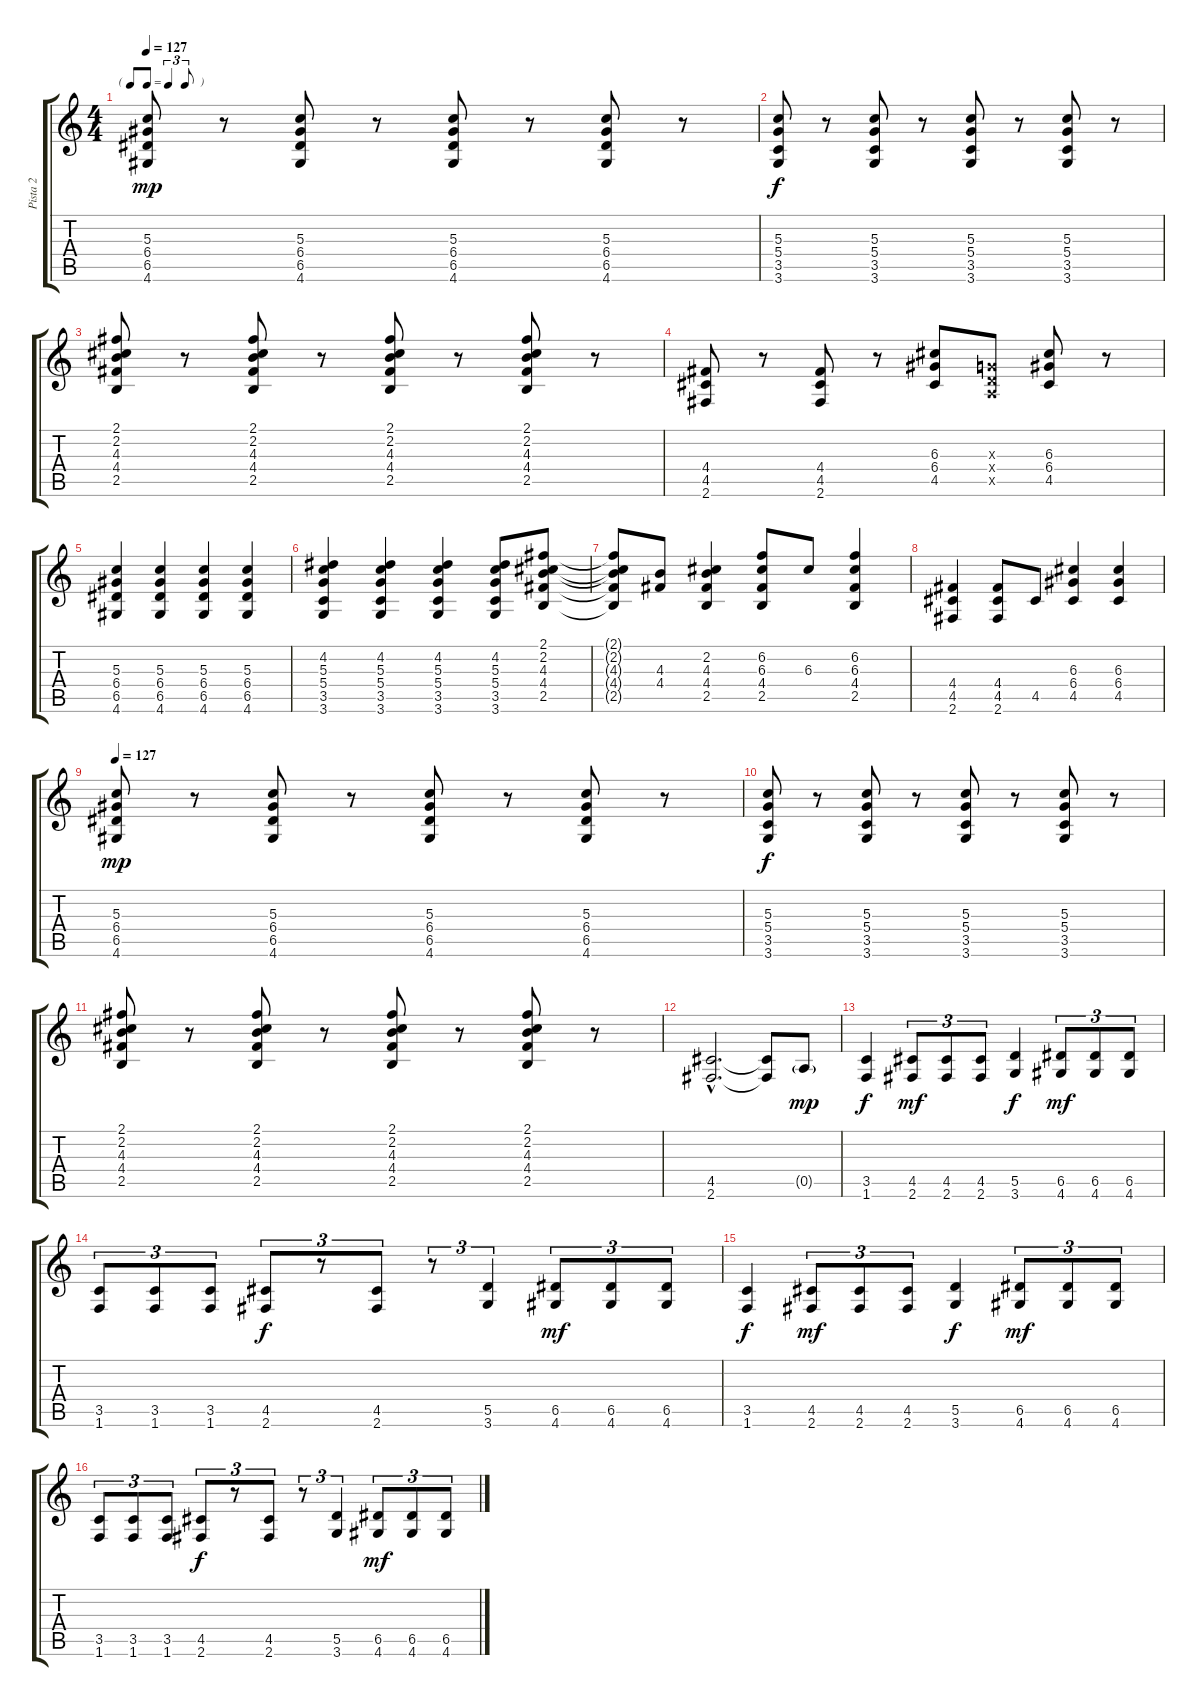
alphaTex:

\track ("Pista 2" "Pista 2") {instrument overdrivenguitar}
\staff {score tabs}
\tuning (E4 B3 G3 D3 A2 E2) {hide}
\ts (4 4)
\tf triplet8th
\tempo 127
\clef g2
\ks c
(5.3 6.4 6.5 4.6).8{dy mp} r.8 (5.3 6.4 6.5 4.6).8 r.8 (5.3 6.4 6.5 4.6).8 r.8 (5.3 6.4 6.5 4.6).8 r.8 |
(5.3 5.4 3.5 3.6).8{dy f} r.8 (5.3 5.4 3.5 3.6).8 r.8 (5.3 5.4 3.5 3.6).8 r.8 (5.3 5.4 3.5 3.6).8 r.8 |
(2.1 2.2 4.3 4.4 2.5).8 r.8 (2.1 2.2 4.3 4.4 2.5).8 r.8 (2.1 2.2 4.3 4.4 2.5).8 r.8 (2.1 2.2 4.3 4.4 2.5).8 r.8 |
(4.4 4.5 2.6).8 r.8 (4.4 4.5 2.6).8 r.8 (6.3 6.4 4.5).8 (0.3{x} 0.4{x} 0.5{x}).8 (6.3 6.4 4.5).8 r.8 |
(5.3 6.4 6.5 4.6).4 (5.3 6.4 6.5 4.6).4 (5.3 6.4 6.5 4.6).4 (5.3 6.4 6.5 4.6).4 |
(4.2 5.3 5.4 3.5 3.6).4 (4.2 5.3 5.4 3.5 3.6).4 (4.2 5.3 5.4 3.5 3.6).4 (4.2 5.3 5.4 3.5 3.6).8 (2.1 2.2 4.3 4.4 2.5).8 |
(2.1{t} 2.2{t} 4.3{t} 4.4{t} 2.5{t}).8 (4.3 4.4).8 (2.2 4.3 4.4 2.5).4 (6.2 6.3 4.4 2.5).8 6.3.8 (6.2 6.3 4.4 2.5).4 |
(4.4 4.5 2.6).4 (4.4 4.5 2.6).8 4.5.8 (6.3 6.4 4.5).4 (6.3 6.4 4.5).4 |
\tempo 127
(5.3 6.4 6.5 4.6).8{dy mp instrument overdrivenguitar} r.8 (5.3 6.4 6.5 4.6).8 r.8 (5.3 6.4 6.5 4.6).8 r.8 (5.3 6.4 6.5 4.6).8 r.8 |
(5.3 5.4 3.5 3.6).8{dy f} r.8 (5.3 5.4 3.5 3.6).8 r.8 (5.3 5.4 3.5 3.6).8 r.8 (5.3 5.4 3.5 3.6).8 r.8 |
(2.1 2.2 4.3 4.4 2.5).8 r.8 (2.1 2.2 4.3 4.4 2.5).8 r.8 (2.1 2.2 4.3 4.4 2.5).8 r.8 (2.1 2.2 4.3 4.4 2.5).8 r.8 |
(4.5{hac} 2.6{hac}).2{d} (4.5{t} 2.6{t}).8 0.5{g}.8{dy mp} |
(3.5 1.6).4{dy f} (4.5 2.6).8{tu (3 2) dy mf} (4.5 2.6).8{tu (3 2)} (4.5 2.6).8{tu (3 2)} (5.5 3.6).4{dy f} (6.5 4.6).8{tu (3 2) dy mf} (6.5 4.6).8{tu (3 2)} (6.5 4.6).8{tu (3 2)} |
(3.5 1.6).8{tu (3 2)} (3.5 1.6).8{tu (3 2)} (3.5 1.6).8{tu (3 2)} (4.5 2.6).8{tu (3 2) dy f} r.8{tu (3 2)} (4.5 2.6).8{tu (3 2)} r.8{tu (3 2)} (5.5 3.6).4{tu (3 2)} (6.5 4.6).8{tu (3 2) dy mf} (6.5 4.6).8{tu (3 2)} (6.5 4.6).8{tu (3 2)} |
(3.5 1.6).4{dy f} (4.5 2.6).8{tu (3 2) dy mf} (4.5 2.6).8{tu (3 2)} (4.5 2.6).8{tu (3 2)} (5.5 3.6).4{dy f} (6.5 4.6).8{tu (3 2) dy mf} (6.5 4.6).8{tu (3 2)} (6.5 4.6).8{tu (3 2)} |
(3.5 1.6).8{tu (3 2)} (3.5 1.6).8{tu (3 2)} (3.5 1.6).8{tu (3 2)} (4.5 2.6).8{tu (3 2) dy f} r.8{tu (3 2)} (4.5 2.6).8{tu (3 2)} r.8{tu (3 2)} (5.5 3.6).4{tu (3 2)} (6.5 4.6).8{tu (3 2) dy mf} (6.5 4.6).8{tu (3 2)} (6.5 4.6).8{tu (3 2)}
